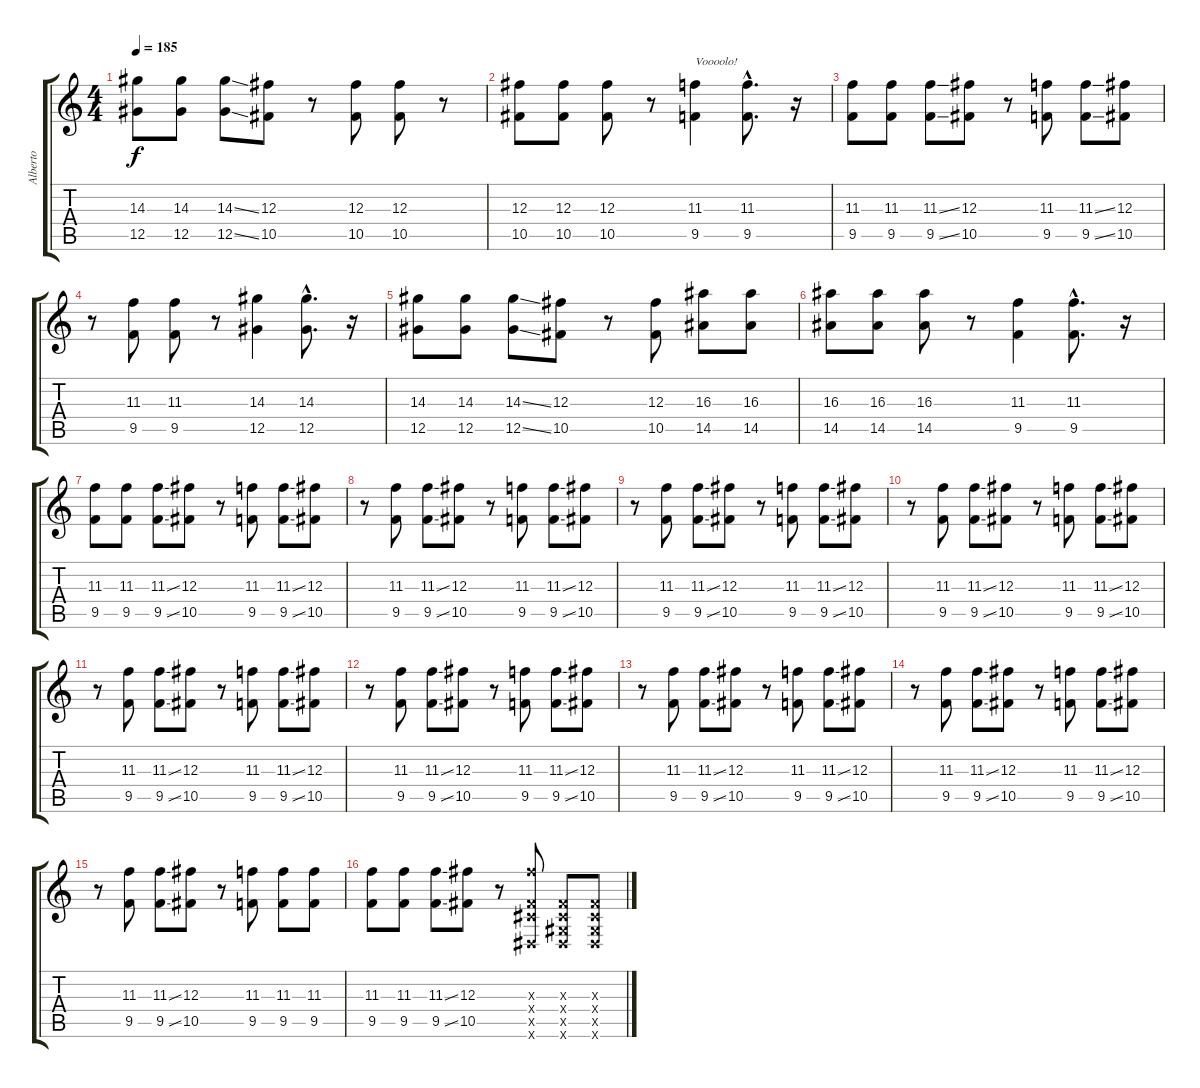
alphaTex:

\track ("Alberto" "Alberto") {instrument overdrivenguitar}
\staff {score tabs}
\tuning (Eb4 Bb3 Gb3 Db3 Ab2 Eb2) {hide}
\ts (4 4)
\tempo 185
\clef g2
\ks c
(14.3 12.5).8{dy f} (14.3 12.5).8 (14.3{ss} 12.5{ss}).8 (12.3 10.5).8 r.8 (12.3 10.5).8 (12.3 10.5).8 r.8 |
(12.3 10.5).8 (12.3 10.5).8 (12.3 10.5).8 r.8 (11.3 9.5).4{txt "Voooolo!"} (11.3{hac} 9.5{hac}).8{d} r.16 |
(11.3 9.5).8 (11.3 9.5).8 (11.3{ss} 9.5{ss}).8 (12.3 10.5).8 r.8 (11.3 9.5).8 (11.3{ss} 9.5{ss}).8 (12.3 10.5).8 |
r.8 (11.3 9.5).8 (11.3 9.5).8 r.8 (14.3 12.5).4 (14.3{hac} 12.5{hac}).8{d} r.16 |
(14.3 12.5).8 (14.3 12.5).8 (14.3{ss} 12.5{ss}).8 (12.3 10.5).8 r.8 (12.3 10.5).8 (16.3 14.5).8 (16.3 14.5).8 |
(16.3 14.5).8 (16.3 14.5).8 (16.3 14.5).8 r.8 (11.3 9.5).4 (11.3{hac} 9.5{hac}).8{d} r.16 |
(11.3 9.5).8 (11.3 9.5).8 (11.3{ss} 9.5{ss}).8 (12.3 10.5).8 r.8 (11.3 9.5).8 (11.3{ss} 9.5{ss}).8 (12.3 10.5).8 |
r.8 (11.3 9.5).8 (11.3{ss} 9.5{ss}).8 (12.3 10.5).8 r.8 (11.3 9.5).8 (11.3{ss} 9.5{ss}).8 (12.3 10.5).8 |
r.8 (11.3 9.5).8 (11.3{ss} 9.5{ss}).8 (12.3 10.5).8 r.8 (11.3 9.5).8 (11.3{ss} 9.5{ss}).8 (12.3 10.5).8 |
r.8 (11.3 9.5).8 (11.3{ss} 9.5{ss}).8 (12.3 10.5).8 r.8 (11.3 9.5).8 (11.3{ss} 9.5{ss}).8 (12.3 10.5).8 |
r.8 (11.3 9.5).8 (11.3{ss} 9.5{ss}).8 (12.3 10.5).8 r.8 (11.3 9.5).8 (11.3{ss} 9.5{ss}).8 (12.3 10.5).8 |
r.8 (11.3 9.5).8 (11.3{ss} 9.5{ss}).8 (12.3 10.5).8 r.8 (11.3 9.5).8 (11.3{ss} 9.5{ss}).8 (12.3 10.5).8 |
r.8 (11.3 9.5).8 (11.3{ss} 9.5{ss}).8 (12.3 10.5).8 r.8 (11.3 9.5).8 (11.3{ss} 9.5{ss}).8 (12.3 10.5).8 |
r.8 (11.3 9.5).8 (11.3{ss} 9.5{ss}).8 (12.3 10.5).8 r.8 (11.3 9.5).8 (11.3{ss} 9.5{ss}).8 (12.3 10.5).8 |
r.8 (11.3 9.5).8 (11.3{ss} 9.5{ss}).8 (12.3 10.5).8 r.8 (11.3 9.5).8 (11.3 9.5).8 (11.3 9.5).8 |
(11.3 9.5).8 (11.3 9.5).8 (11.3{ss} 9.5{ss}).8 (12.3 10.5).8 r.8 (12.3{x} 0.4{x} 10.5{x} 0.6{x}).8 (0.3{x} 0.4{x} 0.5{x} 0.6{x}).8 (0.3{x} 0.4{x} 0.5{x} 0.6{x}).8
